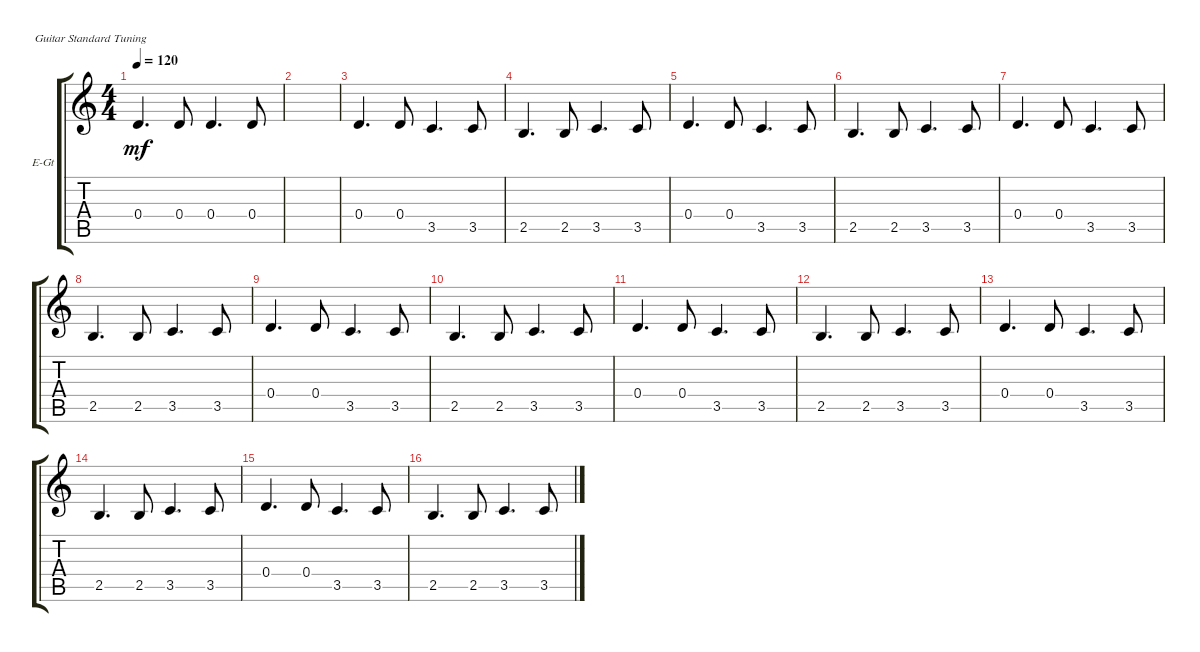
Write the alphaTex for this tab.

\defaultSystemsLayout 4
\bracketExtendMode groupsimilarinstruments
\firstSystemTrackNameOrientation horizontal
\otherSystemsTrackNameOrientation horizontal
\track ("Фиолетовый 2" "E-Gt") {solo instrument electricguitarclean}
\staff {score tabs}
\tuning (E4 B3 G3 D3 A2 E2)
\ts (4 4)
\tempo 120
\clef g2
\ks c
0.4.4{d dy mf} 0.4.8 0.4.4{d} 0.4.8 |
|
0.4.4{d} 0.4.8 3.5.4{d} 3.5.8 |
2.5.4{d} 2.5.8 3.5.4{d} 3.5.8 |
0.4.4{d} 0.4.8 3.5.4{d} 3.5.8 |
2.5.4{d} 2.5.8 3.5.4{d} 3.5.8 |
0.4.4{d} 0.4.8 3.5.4{d} 3.5.8 |
2.5.4{d} 2.5.8 3.5.4{d} 3.5.8 |
0.4.4{d} 0.4.8 3.5.4{d} 3.5.8 |
2.5.4{d} 2.5.8 3.5.4{d} 3.5.8 |
0.4.4{d} 0.4.8 3.5.4{d} 3.5.8 |
2.5.4{d} 2.5.8 3.5.4{d} 3.5.8 |
0.4.4{d} 0.4.8 3.5.4{d} 3.5.8 |
2.5.4{d} 2.5.8 3.5.4{d} 3.5.8 |
0.4.4{d} 0.4.8 3.5.4{d} 3.5.8 |
2.5.4{d} 2.5.8 3.5.4{d} 3.5.8
